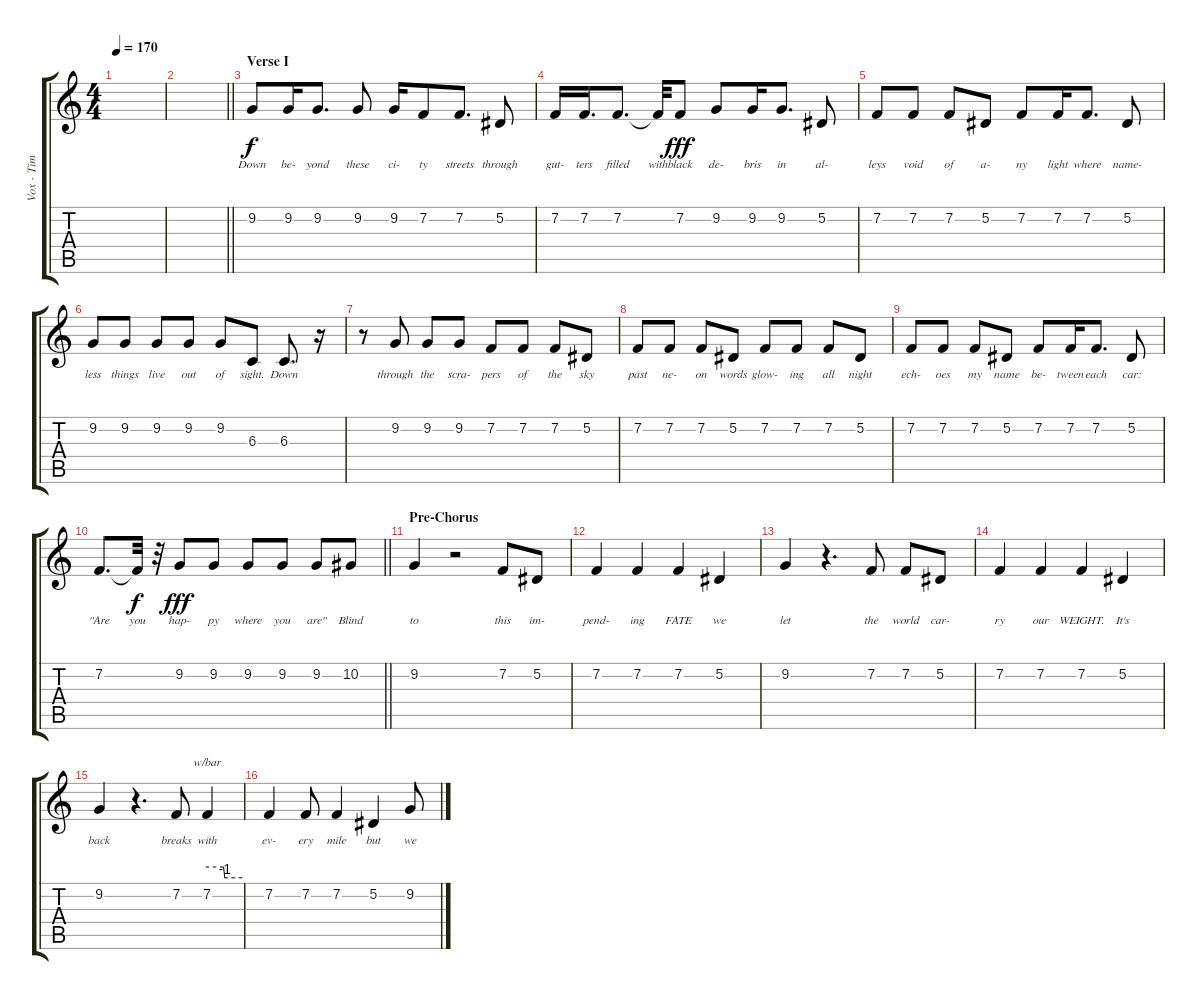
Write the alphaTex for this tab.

\track ("Vox - Tim" "Vox - Tim") {instrument oboe}
\staff {score tabs}
\tuning (Eb4 Bb3 Gb3 Db3 Ab2 Eb2) {hide}
\ts (4 4)
\tempo 170
\clef g2
\ks c
|
\barLineRight lightlight
|
\section ("" "Verse I")
9.2.8{lyrics (0 "Down") lyrics (1 "") lyrics (2 "") lyrics (3 "") lyrics (4 "")} 9.2.16{lyrics (0 "be-") lyrics (1 "") lyrics (2 "") lyrics (3 "") lyrics (4 "")} 9.2.8{d lyrics (0 "yond") lyrics (1 "") lyrics (2 "") lyrics (3 "") lyrics (4 "")} 9.2.8{lyrics (0 "these") lyrics (1 "") lyrics (2 "") lyrics (3 "") lyrics (4 "")} 9.2.16{lyrics (0 "ci-") lyrics (1 "") lyrics (2 "") lyrics (3 "") lyrics (4 "")} 7.2.8{lyrics (0 "ty") lyrics (1 "") lyrics (2 "") lyrics (3 "") lyrics (4 "")} 7.2.8{d lyrics (0 "streets") lyrics (1 "") lyrics (2 "") lyrics (3 "") lyrics (4 "")} 5.2.8{lyrics (0 "through") lyrics (1 "") lyrics (2 "") lyrics (3 "") lyrics (4 "")} |
7.2.16{lyrics (0 "gut-") lyrics (1 "") lyrics (2 "") lyrics (3 "") lyrics (4 "")} 7.2.16{d lyrics (0 "ters") lyrics (1 "") lyrics (2 "") lyrics (3 "") lyrics (4 "")} 7.2.8{d lyrics (0 "filled") lyrics (1 "") lyrics (2 "") lyrics (3 "") lyrics (4 "")} 7.2{t}.32{lyrics (0 "with") lyrics (1 "") lyrics (2 "") lyrics (3 "") lyrics (4 "") dy f} 7.2.8{lyrics (0 "black") lyrics (1 "") lyrics (2 "") lyrics (3 "") lyrics (4 "") dy fff} 9.2.8{lyrics (0 "de-") lyrics (1 "") lyrics (2 "") lyrics (3 "") lyrics (4 "")} 9.2.16{lyrics (0 "bris") lyrics (1 "") lyrics (2 "") lyrics (3 "") lyrics (4 "")} 9.2.8{d lyrics (0 "in") lyrics (1 "") lyrics (2 "") lyrics (3 "") lyrics (4 "")} 5.2.8{lyrics (0 "al-") lyrics (1 "") lyrics (2 "") lyrics (3 "") lyrics (4 "")} |
7.2.8{lyrics (0 "leys") lyrics (1 "") lyrics (2 "") lyrics (3 "") lyrics (4 "")} 7.2.8{lyrics (0 "void") lyrics (1 "") lyrics (2 "") lyrics (3 "") lyrics (4 "")} 7.2.8{lyrics (0 "of") lyrics (1 "") lyrics (2 "") lyrics (3 "") lyrics (4 "")} 5.2.8{lyrics (0 "a-") lyrics (1 "") lyrics (2 "") lyrics (3 "") lyrics (4 "")} 7.2.8{lyrics (0 "ny") lyrics (1 "") lyrics (2 "") lyrics (3 "") lyrics (4 "")} 7.2.16{lyrics (0 "light") lyrics (1 "") lyrics (2 "") lyrics (3 "") lyrics (4 "")} 7.2.8{d lyrics (0 "where") lyrics (1 "") lyrics (2 "") lyrics (3 "") lyrics (4 "")} 5.2.8{lyrics (0 "name-") lyrics (1 "") lyrics (2 "") lyrics (3 "") lyrics (4 "")} |
9.2.8{lyrics (0 "less") lyrics (1 "") lyrics (2 "") lyrics (3 "") lyrics (4 "")} 9.2.8{lyrics (0 "things") lyrics (1 "") lyrics (2 "") lyrics (3 "") lyrics (4 "")} 9.2.8{lyrics (0 "live") lyrics (1 "") lyrics (2 "") lyrics (3 "") lyrics (4 "")} 9.2.8{lyrics (0 "out") lyrics (1 "") lyrics (2 "") lyrics (3 "") lyrics (4 "")} 9.2.8{lyrics (0 "of") lyrics (1 "") lyrics (2 "") lyrics (3 "") lyrics (4 "")} 6.3.8{lyrics (0 "sight.") lyrics (1 "") lyrics (2 "") lyrics (3 "") lyrics (4 "")} 6.3.8{d lyrics (0 "Down") lyrics (1 "") lyrics (2 "") lyrics (3 "") lyrics (4 "")} r.16 |
r.8 9.2.8{lyrics (0 "through") lyrics (1 "") lyrics (2 "") lyrics (3 "") lyrics (4 "")} 9.2.8{lyrics (0 "the") lyrics (1 "") lyrics (2 "") lyrics (3 "") lyrics (4 "")} 9.2.8{lyrics (0 "scra-") lyrics (1 "") lyrics (2 "") lyrics (3 "") lyrics (4 "")} 7.2.8{lyrics (0 "pers") lyrics (1 "") lyrics (2 "") lyrics (3 "") lyrics (4 "")} 7.2.8{lyrics (0 "of") lyrics (1 "") lyrics (2 "") lyrics (3 "") lyrics (4 "")} 7.2.8{lyrics (0 "the") lyrics (1 "") lyrics (2 "") lyrics (3 "") lyrics (4 "")} 5.2.8{lyrics (0 "sky") lyrics (1 "") lyrics (2 "") lyrics (3 "") lyrics (4 "")} |
7.2.8{lyrics (0 "past") lyrics (1 "") lyrics (2 "") lyrics (3 "") lyrics (4 "")} 7.2.8{lyrics (0 "ne-") lyrics (1 "") lyrics (2 "") lyrics (3 "") lyrics (4 "")} 7.2.8{lyrics (0 "on") lyrics (1 "") lyrics (2 "") lyrics (3 "") lyrics (4 "")} 5.2.8{lyrics (0 "words") lyrics (1 "") lyrics (2 "") lyrics (3 "") lyrics (4 "")} 7.2.8{lyrics (0 "glow-") lyrics (1 "") lyrics (2 "") lyrics (3 "") lyrics (4 "")} 7.2.8{lyrics (0 "ing") lyrics (1 "") lyrics (2 "") lyrics (3 "") lyrics (4 "")} 7.2.8{lyrics (0 "all") lyrics (1 "") lyrics (2 "") lyrics (3 "") lyrics (4 "")} 5.2.8{lyrics (0 "night") lyrics (1 "") lyrics (2 "") lyrics (3 "") lyrics (4 "")} |
7.2.8{lyrics (0 "ech-") lyrics (1 "") lyrics (2 "") lyrics (3 "") lyrics (4 "")} 7.2.8{lyrics (0 "oes") lyrics (1 "") lyrics (2 "") lyrics (3 "") lyrics (4 "")} 7.2.8{lyrics (0 "my") lyrics (1 "") lyrics (2 "") lyrics (3 "") lyrics (4 "")} 5.2.8{lyrics (0 "name") lyrics (1 "") lyrics (2 "") lyrics (3 "") lyrics (4 "")} 7.2.8{lyrics (0 "be-") lyrics (1 "") lyrics (2 "") lyrics (3 "") lyrics (4 "")} 7.2.16{lyrics (0 "tween") lyrics (1 "") lyrics (2 "") lyrics (3 "") lyrics (4 "")} 7.2.8{d lyrics (0 "each") lyrics (1 "") lyrics (2 "") lyrics (3 "") lyrics (4 "")} 5.2.8{lyrics (0 "car:") lyrics (1 "") lyrics (2 "") lyrics (3 "") lyrics (4 "")} |
\barLineRight lightlight
7.2.8{d lyrics (0 "\"Are") lyrics (1 "") lyrics (2 "") lyrics (3 "") lyrics (4 "")} 7.2{t}.32{lyrics (0 "you") lyrics (1 "") lyrics (2 "") lyrics (3 "") lyrics (4 "") dy f} r.32 9.2.8{lyrics (0 "hap-") lyrics (1 "") lyrics (2 "") lyrics (3 "") lyrics (4 "") dy fff} 9.2.8{lyrics (0 "py") lyrics (1 "") lyrics (2 "") lyrics (3 "") lyrics (4 "")} 9.2.8{lyrics (0 "where") lyrics (1 "") lyrics (2 "") lyrics (3 "") lyrics (4 "")} 9.2.8{lyrics (0 "you") lyrics (1 "") lyrics (2 "") lyrics (3 "") lyrics (4 "")} 9.2.8{lyrics (0 "are\"") lyrics (1 "") lyrics (2 "") lyrics (3 "") lyrics (4 "")} 10.2.8{lyrics (0 "Blind") lyrics (1 "") lyrics (2 "") lyrics (3 "") lyrics (4 "")} |
\section ("" "Pre-Chorus")
9.2.4{lyrics (0 "to") lyrics (1 "") lyrics (2 "") lyrics (3 "") lyrics (4 "")} r.2 7.2.8{lyrics (0 "this") lyrics (1 "") lyrics (2 "") lyrics (3 "") lyrics (4 "")} 5.2.8{lyrics (0 "im-") lyrics (1 "") lyrics (2 "") lyrics (3 "") lyrics (4 "")} |
7.2.4{lyrics (0 "pend-") lyrics (1 "") lyrics (2 "") lyrics (3 "") lyrics (4 "")} 7.2.4{lyrics (0 "ing") lyrics (1 "") lyrics (2 "") lyrics (3 "") lyrics (4 "")} 7.2.4{lyrics (0 "FATE") lyrics (1 "") lyrics (2 "") lyrics (3 "") lyrics (4 "")} 5.2.4{lyrics (0 "we") lyrics (1 "") lyrics (2 "") lyrics (3 "") lyrics (4 "")} |
9.2.4{lyrics (0 "let") lyrics (1 "") lyrics (2 "") lyrics (3 "") lyrics (4 "")} r.4{d} 7.2.8{lyrics (0 "the") lyrics (1 "") lyrics (2 "") lyrics (3 "") lyrics (4 "")} 7.2.8{lyrics (0 "world") lyrics (1 "") lyrics (2 "") lyrics (3 "") lyrics (4 "")} 5.2.8{lyrics (0 "car-") lyrics (1 "") lyrics (2 "") lyrics (3 "") lyrics (4 "")} |
7.2.4{lyrics (0 "ry") lyrics (1 "") lyrics (2 "") lyrics (3 "") lyrics (4 "")} 7.2.4{lyrics (0 "our") lyrics (1 "") lyrics (2 "") lyrics (3 "") lyrics (4 "")} 7.2.4{lyrics (0 "WEIGHT.") lyrics (1 "") lyrics (2 "") lyrics (3 "") lyrics (4 "")} 5.2.4{lyrics (0 "It's") lyrics (1 "") lyrics (2 "") lyrics (3 "") lyrics (4 "")} |
9.2.4{lyrics (0 "back") lyrics (1 "") lyrics (2 "") lyrics (3 "") lyrics (4 "")} r.4{d} 7.2.8{lyrics (0 "breaks") lyrics (1 "") lyrics (2 "") lyrics (3 "") lyrics (4 "")} 7.2.4{tbe (custom default 0 0 28 0 30 -4 60 -4) lyrics (0 "with") lyrics (1 "") lyrics (2 "") lyrics (3 "") lyrics (4 "")} |
7.2.4{lyrics (0 "ev-") lyrics (1 "") lyrics (2 "") lyrics (3 "") lyrics (4 "")} 7.2.8{lyrics (0 "ery") lyrics (1 "") lyrics (2 "") lyrics (3 "") lyrics (4 "")} 7.2.4{lyrics (0 "mile") lyrics (1 "") lyrics (2 "") lyrics (3 "") lyrics (4 "")} 5.2.4{lyrics (0 "but") lyrics (1 "") lyrics (2 "") lyrics (3 "") lyrics (4 "")} 9.2.8{lyrics (0 "we") lyrics (1 "") lyrics (2 "") lyrics (3 "") lyrics (4 "")}
